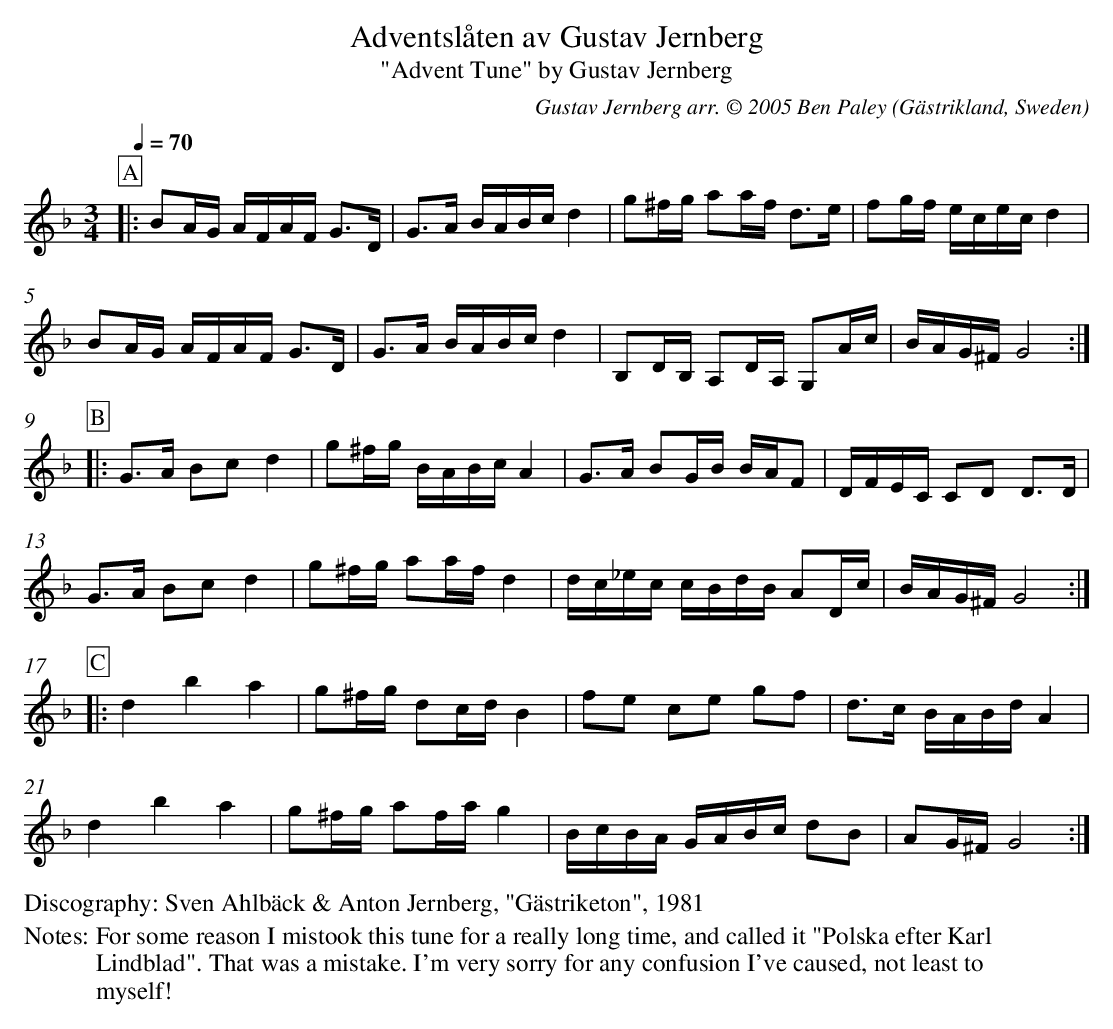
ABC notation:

X:1
T:Adventslåten av Gustav Jernberg
T:"Advent Tune" by Gustav Jernberg
L:1/16
M:3/4
C:Gustav Jernberg arr. © 2005 Ben Paley
O:Gästrikland, Sweden
Q:1/4=70
K:G Dorian
P:A
|: B2AG AFAF G3D | G3A BABc d4 | g2^fg a2af d3e | f2gf ecec d4 |
B2AG AFAF G3D | G3A BABc d4 | B,2DB, A,2DA, G,2Ac | BAG^F G8 :|
P:B
|: G3A B2c2 d4 | g2^fg BABc A4 | G3A B2GB BAF2 | DFEC C2D2 D3D |
G3A B2c2 d4 | g2^fg a2af d4 | dc_ec cBdB A2Dc | BAG^F G8 :|
P:C
|: d4 b4 a4 | g2^fg d2cd B4 | f2e2 c2e2 g2f2 | d3c BABd A4 |
d4 b4 a4 | g2^fg a2fa g4 | BcBA GABc d2B2 | A2G^F G8 :|
